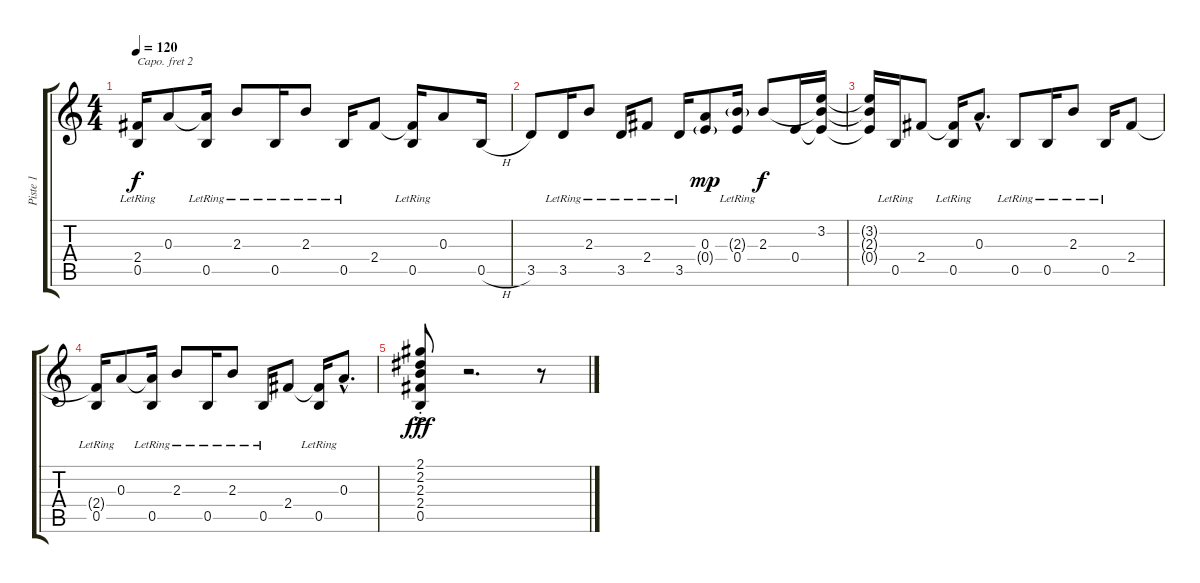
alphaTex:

\track ("Piste 1" "Piste 1") {instrument electricguitarclean}
\staff {score tabs}
\capo 2
\tuning (E4 B3 G3 D3 A2 E2) {hide}
\ts (4 4)
\tempo 120
\clef g2
\ks c
(2.4{t} 0.5{lr}).16{dy f} 0.3.8 (0.3{t} 0.5{lr}).16 2.3{lr}.8 0.5{lr}.16 2.3{lr}.8 0.5{lr}.16 2.4.8 (2.4{t} 0.5{lr}).16 0.3.8 0.5{h}.16 |
3.5.8 3.5{lr}.16 2.3{lr}.8 3.5{lr}.16 2.4{lr}.8 3.5{lr}.16 (0.3 0.4{g}).8{dy mp} (2.3{g} 0.4{lr}).16 2.3.8{dy f} 0.4.16 (3.2 2.3{t} 0.4{t}).16 |
(3.2{t} 2.3{t} 0.4{t}).16 0.5{lr}.16 2.4.8 (2.4{t} 0.5{lr}).16 0.3{hac}.8{d} 0.5{lr}.8 0.5{lr}.16 2.3{lr}.8 0.5{lr}.16 2.4.8 |
(2.4{t} 0.5{lr}).16 0.3.8 (0.3{t} 0.5{lr}).16 2.3{lr}.8 0.5{lr}.16 2.3{lr}.8 0.5{lr}.16 2.4.8 (2.4{t} 0.5{lr}).16 0.3{hac}.8{d} |
(2.1{ac st} 2.2 2.3 2.4 0.5).8{dy fff} r.2{d} r.8
